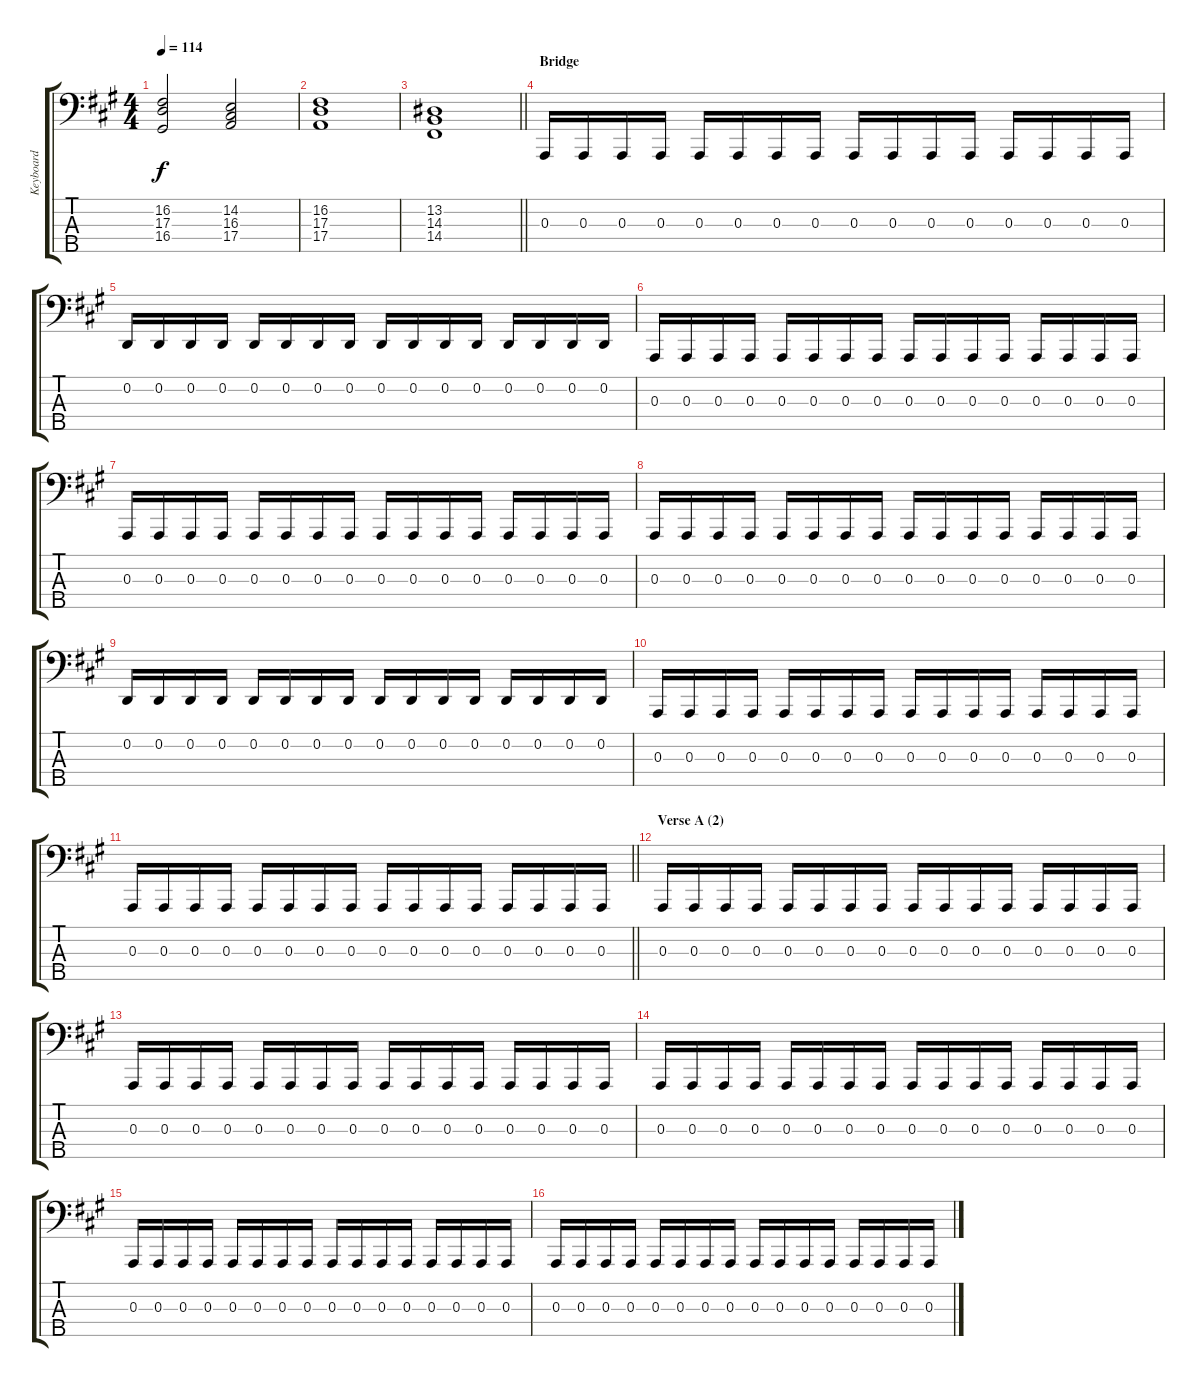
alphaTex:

\track ("Keyboard" "Keyboard") {instrument drawbarorgan}
\staff {score tabs}
\tuning (G2 D2 A1 E1 B0) {hide}
\ts (4 4)
\tempo 114
\clef f4
\ks a
(16.2 17.3 16.4).2{dy f} (14.2 16.3 17.4).2 |
(16.2 17.3 17.4).1 |
\barLineRight lightlight
(13.2 14.3 14.4).1 |
\section ("" "Bridge")
0.3.16 0.3.16 0.3.16 0.3.16 0.3.16 0.3.16 0.3.16 0.3.16 0.3.16 0.3.16 0.3.16 0.3.16 0.3.16 0.3.16 0.3.16 0.3.16 |
0.2.16 0.2.16 0.2.16 0.2.16 0.2.16 0.2.16 0.2.16 0.2.16 0.2.16 0.2.16 0.2.16 0.2.16 0.2.16 0.2.16 0.2.16 0.2.16 |
0.3.16 0.3.16 0.3.16 0.3.16 0.3.16 0.3.16 0.3.16 0.3.16 0.3.16 0.3.16 0.3.16 0.3.16 0.3.16 0.3.16 0.3.16 0.3.16 |
0.3.16 0.3.16 0.3.16 0.3.16 0.3.16 0.3.16 0.3.16 0.3.16 0.3.16 0.3.16 0.3.16 0.3.16 0.3.16 0.3.16 0.3.16 0.3.16 |
0.3.16 0.3.16 0.3.16 0.3.16 0.3.16 0.3.16 0.3.16 0.3.16 0.3.16 0.3.16 0.3.16 0.3.16 0.3.16 0.3.16 0.3.16 0.3.16 |
0.2.16 0.2.16 0.2.16 0.2.16 0.2.16 0.2.16 0.2.16 0.2.16 0.2.16 0.2.16 0.2.16 0.2.16 0.2.16 0.2.16 0.2.16 0.2.16 |
0.3.16 0.3.16 0.3.16 0.3.16 0.3.16 0.3.16 0.3.16 0.3.16 0.3.16 0.3.16 0.3.16 0.3.16 0.3.16 0.3.16 0.3.16 0.3.16 |
\barLineRight lightlight
0.3.16 0.3.16 0.3.16 0.3.16 0.3.16 0.3.16 0.3.16 0.3.16 0.3.16 0.3.16 0.3.16 0.3.16 0.3.16 0.3.16 0.3.16 0.3.16 |
\section ("" "Verse A (2)")
0.3.16 0.3.16 0.3.16 0.3.16 0.3.16 0.3.16 0.3.16 0.3.16 0.3.16 0.3.16 0.3.16 0.3.16 0.3.16 0.3.16 0.3.16 0.3.16 |
0.3.16 0.3.16 0.3.16 0.3.16 0.3.16 0.3.16 0.3.16 0.3.16 0.3.16 0.3.16 0.3.16 0.3.16 0.3.16 0.3.16 0.3.16 0.3.16 |
0.3.16 0.3.16 0.3.16 0.3.16 0.3.16 0.3.16 0.3.16 0.3.16 0.3.16 0.3.16 0.3.16 0.3.16 0.3.16 0.3.16 0.3.16 0.3.16 |
0.3.16 0.3.16 0.3.16 0.3.16 0.3.16 0.3.16 0.3.16 0.3.16 0.3.16 0.3.16 0.3.16 0.3.16 0.3.16 0.3.16 0.3.16 0.3.16 |
0.3.16 0.3.16 0.3.16 0.3.16 0.3.16 0.3.16 0.3.16 0.3.16 0.3.16 0.3.16 0.3.16 0.3.16 0.3.16 0.3.16 0.3.16 0.3.16
